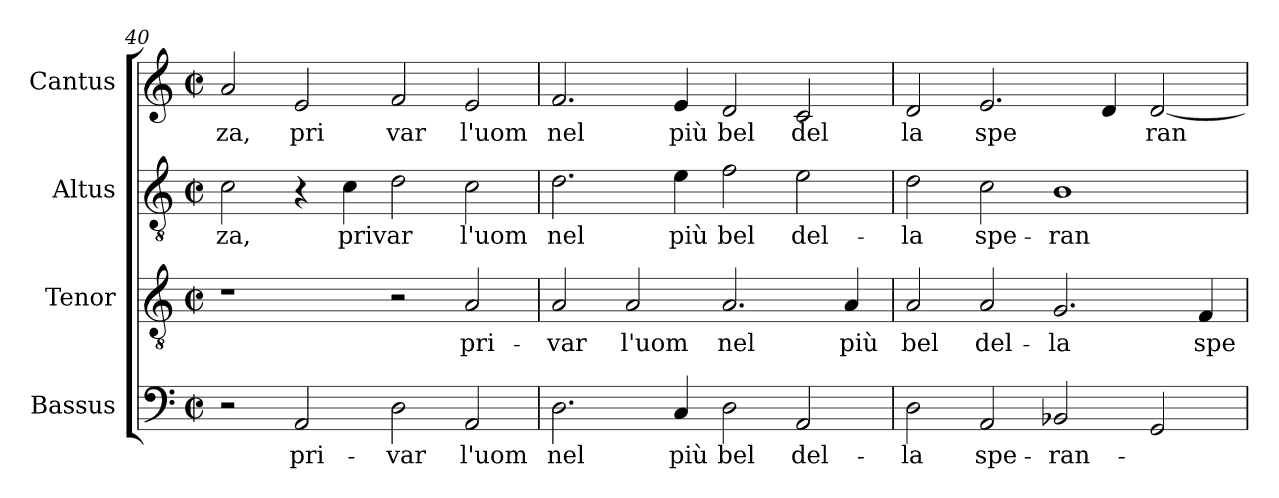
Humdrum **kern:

**kern	**text	**kern	**text	**kern	**text	**kern	**text
*part4	*part4	*part3	*part3	*part2	*part2	*part1	*part1
*staff4	*staff4	*staff3	*staff3	*staff2	*staff2	*staff1	*staff1
*I"Bassus	*	*I"Tenor	*	*I"Altus	*	*I"Cantus	*
*clefF4	*	*clefGv2	*	*clefGv2	*	*clefG2	*
*M2/2	*	*M2/2	*	*M2/2	*	*M2/2	*
*met(c|)	*	*met(c|)	*	*met(c|)	*	*met(c|)	*
=40	=40	=40	=40	=40	=40	=40	=40
!	!	!	!	!	!LO:LY:b:cj	!	!LO:LY:b:cj
2r	.	1r	.	2c\	za,	2a/	za,
!	!LO:LY:b:cj	!	!	!	!	!	!LO:LY:b:cj
2AA/	pri-	.	.	4r	.	2e/	pri
!	!	!	!	!	!LO:LY:b	!	!
.	.	.	.	4c\	privar	.	.
!	!LO:LY:b:cj	!	!	!	!	!	!LO:LY:b:cj
2D\	-var	2r	.	2d\	.	2f/	var
!	!LO:LY:b:cj	!	!LO:LY:b:cj	!	!LO:LY:b:cj	!	!LO:LY:b:cj
2AA/	l'uom	2A/	pri-	2c\	l'uom	2e/	l'uom
!!LO:LB:g=z
=41	=41	=41	=41	=41	=41	=41	=41
!	!LO:LY:b:cj	!	!LO:LY:b:cj	!	!LO:LY:b:cj	!	!LO:LY:b:cj
2.D\	nel	2A/	-var	2.d\	nel	2.f/	nel
!	!	!	!LO:LY:b:cj	!	!	!	!
.	.	2A/	l'uom	.	.	.	.
!	!LO:LY:b:cj	!	!	!	!LO:LY:b:cj	!	!LO:LY:b:cj
4C/	più	.	.	4e\	più	4e/	più
!	!LO:LY:b:cj	!	!LO:LY:b:cj	!	!LO:LY:b:cj	!	!LO:LY:b:cj
2D\	bel	2.A/	nel	2f\	bel	2d/	bel
!	!LO:LY:b:cj	!	!	!	!LO:LY:b:cj	!	!LO:LY:b:cj
2AA/	del-	.	.	2e\	del-	2c/	del
!	!	!	!LO:LY:b:cj	!	!	!	!
.	.	4A/	più	.	.	.	.
=42	=42	=42	=42	=42	=42	=42	=42
!	!LO:LY:b:cj	!	!LO:LY:b:cj	!	!LO:LY:b:cj	!	!LO:LY:b:cj
2D\	-la	2A/	bel	2d\	-la	2d/	la
!	!LO:LY:b:cj	!	!LO:LY:b:cj	!	!LO:LY:b:cj	!	!LO:LY:b
2AA/	spe-	2A/	del-	2c\	spe-	2.e/	spe
!	!LO:LY:b	!	!LO:LY:b:cj	!	!LO:LY:b:cj	!	!
2BB-/	-ran-	2.G/	-la	1B	-ran-	.	.
.	.	.	.	.	.	4d/	.
!	!	!	!	!	!	!	!LO:LY:b
2GG/	.	.	.	.	.	[<2d/	ran
!	!	!	!LO:LY:b:cj	!	!	!	!
.	.	4F/	spe-	.	.	.	.
=	=	=	=	=	=	=	=
*-	*-	*-	*-	*-	*-	*-	*-
